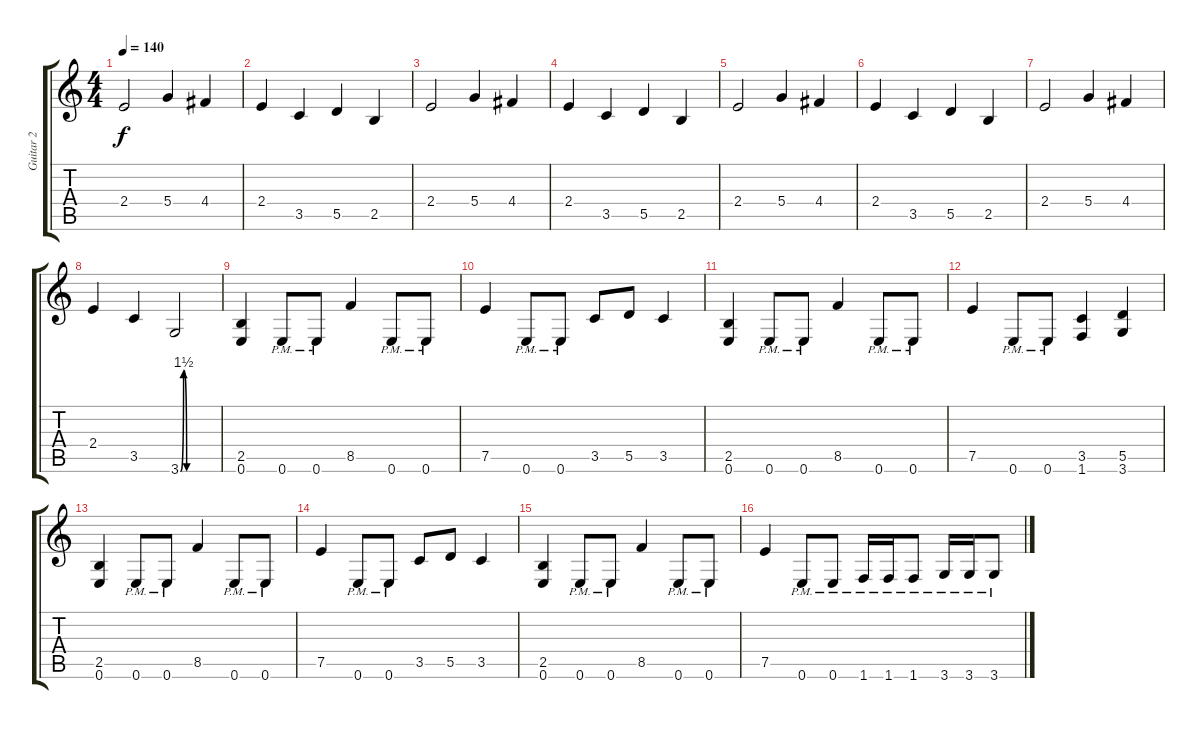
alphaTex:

\track ("Guitar 2" "Guitar 2") {instrument overdrivenguitar}
\staff {score tabs}
\tuning (E4 B3 G3 D3 A2 E2) {hide}
\ts (4 4)
\tempo 140
\clef g2
\ks c
2.4.2{dy f} 5.4.4 4.4.4 |
2.4.4 3.5.4 5.5.4 2.5.4 |
2.4.2 5.4.4 4.4.4 |
2.4.4 3.5.4 5.5.4 2.5.4 |
2.4.2 5.4.4 4.4.4 |
2.4.4 3.5.4 5.5.4 2.5.4 |
2.4.2 5.4.4 4.4.4 |
2.4.4 3.5.4 3.6{be (custom 0 0 5 6 10 0 15 0 30 0 60 0)}.2 |
(2.5 0.6).4 0.6{pm}.8 0.6{pm}.8 8.5.4 0.6{pm}.8 0.6{pm}.8 |
7.5.4 0.6{pm}.8 0.6{pm}.8 3.5.8 5.5.8 3.5.4 |
(2.5 0.6).4 0.6{pm}.8 0.6{pm}.8 8.5.4 0.6{pm}.8 0.6{pm}.8 |
7.5.4 0.6{pm}.8 0.6{pm}.8 (3.5 1.6).4 (5.5 3.6).4 |
(2.5 0.6).4 0.6{pm}.8 0.6{pm}.8 8.5.4 0.6{pm}.8 0.6{pm}.8 |
7.5.4 0.6{pm}.8 0.6{pm}.8 3.5.8 5.5.8 3.5.4 |
(2.5 0.6).4 0.6{pm}.8 0.6{pm}.8 8.5.4 0.6{pm}.8 0.6{pm}.8 |
7.5.4 0.6{pm}.8 0.6{pm}.8 1.6{pm}.16 1.6{pm}.16 1.6{pm}.8 3.6{pm}.16 3.6{pm}.16 3.6{pm}.8
